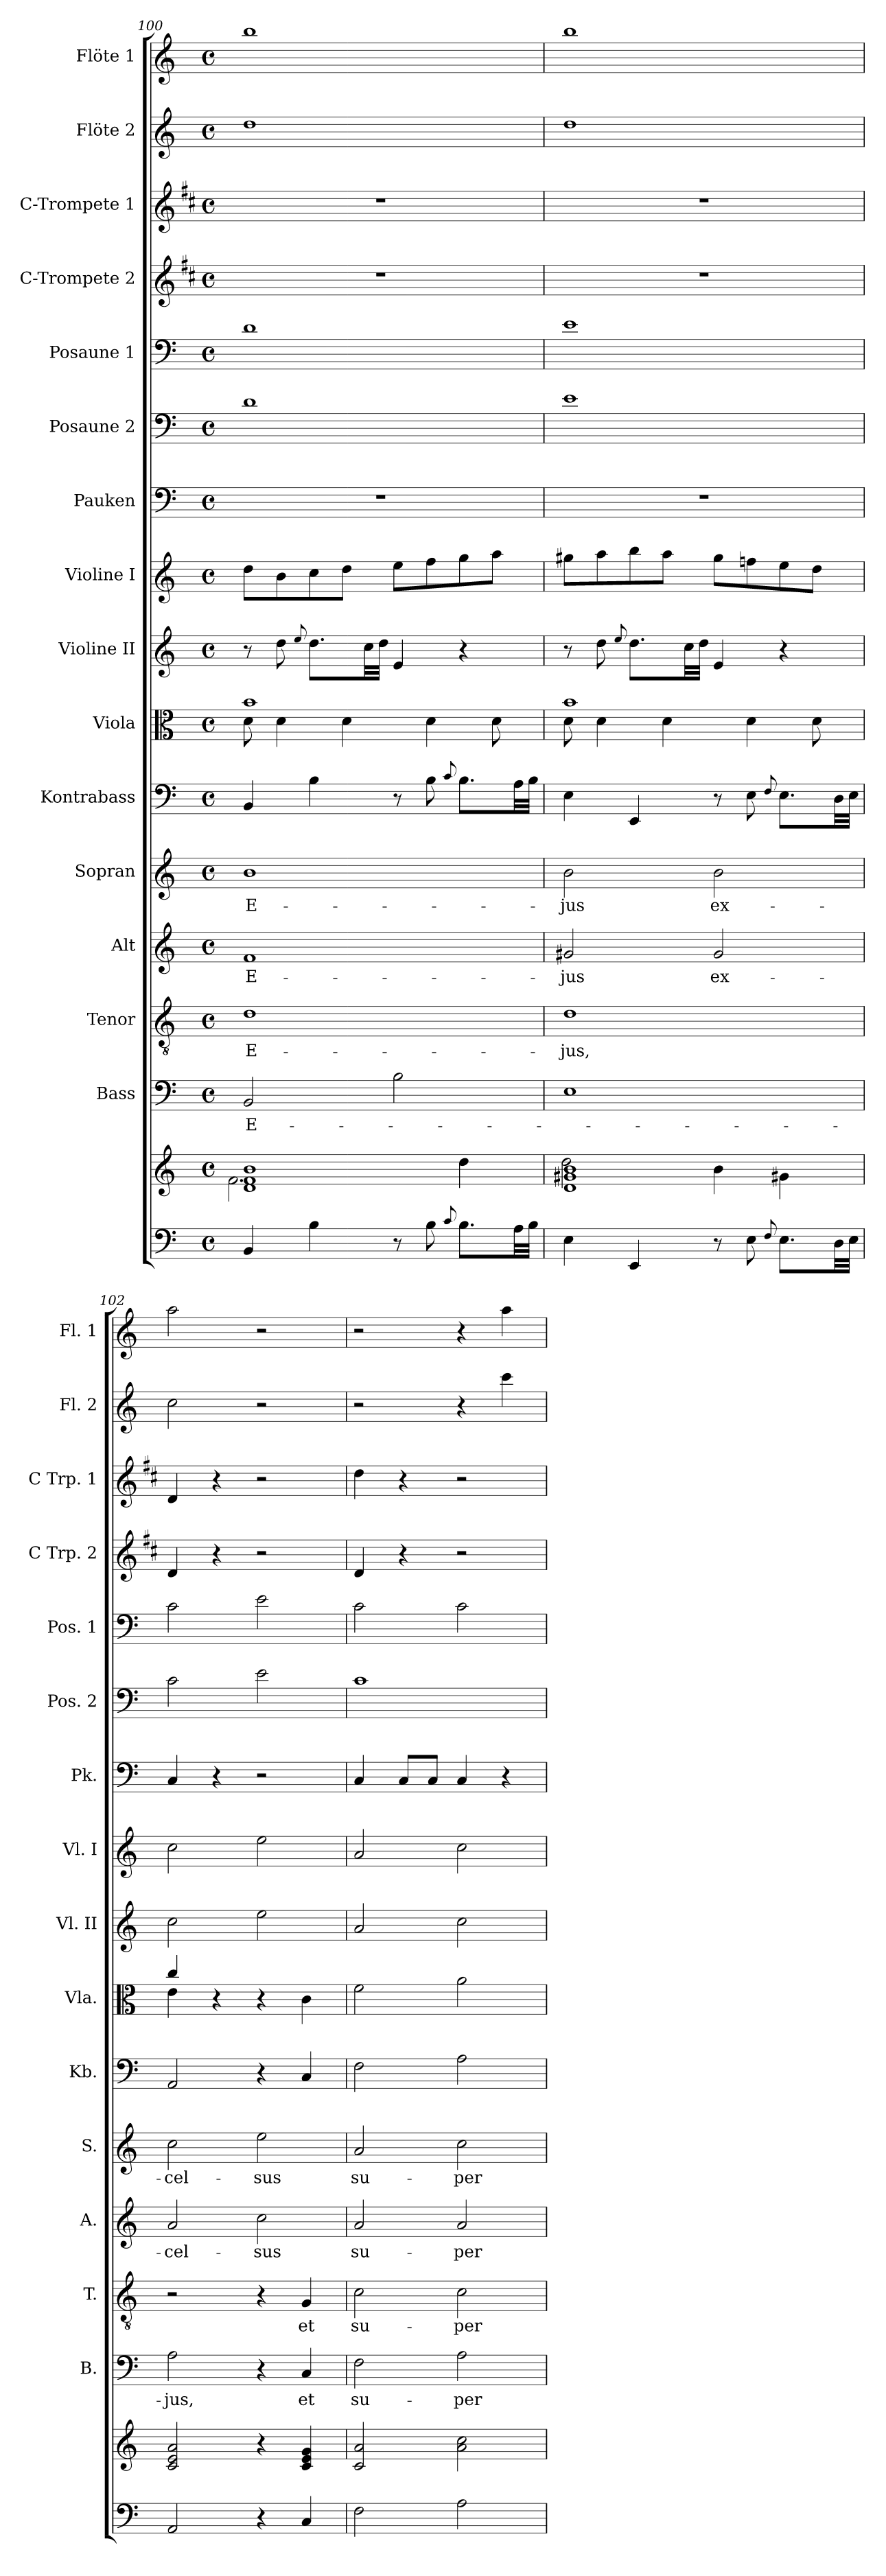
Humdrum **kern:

**kern	**kern	**kern	**text	**kern	**text	**kern	**text	**kern	**text	**kern	**kern	**kern	**kern	**kern	**kern	**kern	**kern	**kern	**kern	**kern
*part16	*part16	*part15	*part15	*part14	*part14	*part13	*part13	*part12	*part12	*part11	*part10	*part9	*part8	*part7	*part6	*part5	*part4	*part3	*part2	*part1
*staff17	*staff16	*staff15	*staff15	*staff14	*staff14	*staff13	*staff13	*staff12	*staff12	*staff11	*staff10	*staff9	*staff8	*staff7	*staff6	*staff5	*staff4	*staff3	*staff2	*staff1
*	*	*I"Bass	*	*I"Tenor	*	*I"Alt	*	*I"Sopran	*	*I"Kontrabass	*I"Viola	*I"Violine II	*I"Violine I	*I"Pauken	*I"Posaune 2	*I"Posaune 1	*I"C-Trompete 2	*I"C-Trompete 1	*I"Flöte 2	*I"Flöte 1
*	*	*I'B.	*	*I'T.	*	*I'A.	*	*I'S.	*	*I'Kb.	*I'Vla.	*I'Vl. II	*I'Vl. I	*I'Pk.	*I'Pos. 2	*I'Pos. 1	*I'C Trp. 2	*I'C Trp. 1	*I'Fl. 2	*I'Fl. 1
*clefF4	*clefG2	*clefF4	*	*clefGv2	*	*clefG2	*	*clefG2	*	*clefF4	*clefC3	*clefG2	*clefG2	*clefF4	*clefF4	*clefF4	*clefG2	*clefG2	*clefG2	*clefG2
*	*	*	*	*	*	*	*	*	*	*ITrd7c12	*	*	*	*	*	*	*ITrd1c2	*ITrd1c2	*	*
*k[]	*k[]	*k[]	*	*k[]	*	*k[]	*	*k[]	*	*k[]	*k[]	*k[]	*k[]	*k[]	*k[]	*k[]	*k[]	*k[]	*k[]	*k[]
*C:	*C:	*C:	*	*C:	*	*C:	*	*C:	*	*C:	*C:	*C:	*C:	*C:	*C:	*C:	*C:	*C:	*C:	*C:
*M4/4	*M4/4	*M4/4	*	*M4/4	*	*M4/4	*	*M4/4	*	*M4/4	*M4/4	*M4/4	*M4/4	*M4/4	*M4/4	*M4/4	*M4/4	*M4/4	*M4/4	*M4/4
*met(c)	*met(c)	*met(c)	*	*met(c)	*	*met(c)	*	*met(c)	*	*met(c)	*met(c)	*met(c)	*met(c)	*met(c)	*met(c)	*met(c)	*met(c)	*met(c)	*met(c)	*met(c)
=100	=100	=100	=100	=100	=100	=100	=100	=100	=100	=100	=100	=100	=100	=100	=100	=100	=100	=100	=100	=100
*	*^	*	*	*	*	*	*	*	*	*	*	*	*	*	*	*	*	*	*	*
!	!	!	!	!LO:LY:b	!	!LO:LY:b	!	!LO:LY:b	!	!LO:LY:b	!	!	!	!	!	!	!	!	!	!	!
*	*	*	*	*	*	*	*	*	*	*	*	*^	*	*	*	*	*	*	*	*	*
4BB/	1d 1f 1b	2.f\	2BB/	E-	1d	E-	1f	E-	1b	E-	4BBB/	1b	8d\	8r	8dd\L	1r	1d	1d	1r	1r	1dd	1bb
.	.	.	.	.	.	.	.	.	.	.	.	.	4d\	8dd\	8b\	.	.	.	.	.	.	.
.	.	.	.	.	.	.	.	.	.	.	.	.	.	8qqee/	.	.	.	.	.	.	.	.
4B\	.	.	.	.	.	.	.	.	.	.	4BB\	.	.	8.dd\L	8cc\	.	.	.	.	.	.	.
.	.	.	.	.	.	.	.	.	.	.	.	.	4d\	.	8dd\J	.	.	.	.	.	.	.
.	.	.	.	.	.	.	.	.	.	.	.	.	.	32cc\LL	.	.	.	.	.	.	.	.
.	.	.	.	.	.	.	.	.	.	.	.	.	.	32dd\JJJ	.	.	.	.	.	.	.	.
8r	.	.	2B\	.	.	.	.	.	.	.	8r	.	.	4e/	8ee\L	.	.	.	.	.	.	.
8B\	.	.	.	.	.	.	.	.	.	.	8BB\	.	4d\	.	8ff\	.	.	.	.	.	.	.
8qqc/	.	.	.	.	.	.	.	.	.	.	8qqC/	.	.	.	.	.	.	.	.	.	.	.
8.B\L	.	4dd\	.	.	.	.	.	.	.	.	8.BB\L	.	.	4r	8gg\	.	.	.	.	.	.	.
.	.	.	.	.	.	.	.	.	.	.	.	.	8d\	.	8aa\J	.	.	.	.	.	.	.
32A\LL	.	.	.	.	.	.	.	.	.	.	32AA\LL	.	.	.	.	.	.	.	.	.	.	.
32B\JJJ	.	.	.	.	.	.	.	.	.	.	32BB\JJJ	.	.	.	.	.	.	.	.	.	.	.
!!LO:PB:g=z
=101	=101	=101	=101	=101	=101	=101	=101	=101	=101	=101	=101	=101	=101	=101	=101	=101	=101	=101	=101	=101	=101	=101
!	!	!	!	!	!	!LO:LY:b	!	!LO:LY:b	!	!LO:LY:b	!	!	!	!	!	!	!	!	!	!	!	!
4E\	1d 1g#X 1b	2dd\	1E	.	1d	-jus,	2g#X/	-jus	2b\	-jus	4EE\	1b	8d\	8r	8gg#X\L	1r	1e	1e	1r	1r	1dd	1bb
.	.	.	.	.	.	.	.	.	.	.	.	.	4d\	8dd\	8aa\	.	.	.	.	.	.	.
.	.	.	.	.	.	.	.	.	.	.	.	.	.	8qqee/	.	.	.	.	.	.	.	.
4EE/	.	.	.	.	.	.	.	.	.	.	4EEE/	.	.	8.dd\L	8bb\	.	.	.	.	.	.	.
.	.	.	.	.	.	.	.	.	.	.	.	.	4d\	.	8aa\J	.	.	.	.	.	.	.
.	.	.	.	.	.	.	.	.	.	.	.	.	.	32cc\LL	.	.	.	.	.	.	.	.
.	.	.	.	.	.	.	.	.	.	.	.	.	.	32dd\JJJ	.	.	.	.	.	.	.	.
!	!	!	!	!	!	!	!	!LO:LY:b	!	!LO:LY:b	!	!	!	!	!	!	!	!	!	!	!	!
8r	.	4b\	.	.	.	.	2g#/	ex-	2b\	ex-	8r	.	.	4e/	8gg#\L	.	.	.	.	.	.	.
8E\	.	.	.	.	.	.	.	.	.	.	8EE\	.	4d\	.	8ffn\	.	.	.	.	.	.	.
8qqF/	.	.	.	.	.	.	.	.	.	.	8qqFF/	.	.	.	.	.	.	.	.	.	.	.
8.E\L	.	4g#X\	.	.	.	.	.	.	.	.	8.EE\L	.	.	4r	8ee\	.	.	.	.	.	.	.
.	.	.	.	.	.	.	.	.	.	.	.	.	8d\	.	8dd\J	.	.	.	.	.	.	.
32D\LL	.	.	.	.	.	.	.	.	.	.	32DD\LL	.	.	.	.	.	.	.	.	.	.	.
32E\JJJ	.	.	.	.	.	.	.	.	.	.	32EE\JJJ	.	.	.	.	.	.	.	.	.	.	.
*	*v	*v	*	*	*	*	*	*	*	*	*	*	*	*	*	*	*	*	*	*	*	*
=102	=102	=102	=102	=102	=102	=102	=102	=102	=102	=102	=102	=102	=102	=102	=102	=102	=102	=102	=102	=102	=102
!	!	!	!LO:LY:b	!	!	!	!LO:LY:b	!	!LO:LY:b	!	!	!	!	!	!	!	!	!	!	!	!
2AA/	2c/ 2e/ 2a/	2A\	-jus,	2r	.	2a/	-cel-	2cc\	-cel-	2AAA/	4cc/	4e\	2cc\	2cc\	4C/	2c\	2c\	4c/	4c/	2cc\	2aa\
.	.	.	.	.	.	.	.	.	.	.	4r	2.ryy	.	.	4r	.	.	4r	4r	.	.
!	!	!	!	!	!	!	!LO:LY:b	!	!LO:LY:b	!	!	!	!	!	!	!	!	!	!	!	!
4r	4r	4r	.	4r	.	2cc\	-sus	2ee\	-sus	4r	4r	.	2ee\	2ee\	2r	2e\	2e\	2r	2r	2r	2r
!	!	!	!LO:LY:b	!	!LO:LY:b	!	!	!	!	!	!	!	!	!	!	!	!	!	!	!	!
4C/	4c/ 4e/ 4g/	4C/	et	4G/	et	.	.	.	.	4CC/	4c\	.	.	.	.	.	.	.	.	.	.
*	*	*	*	*	*	*	*	*	*	*	*v	*v	*	*	*	*	*	*	*	*	*
=103	=103	=103	=103	=103	=103	=103	=103	=103	=103	=103	=103	=103	=103	=103	=103	=103	=103	=103	=103	=103
!	!	!	!LO:LY:b	!	!LO:LY:b	!	!LO:LY:b	!	!LO:LY:b	!	!	!	!	!	!	!	!	!	!	!
2F\	2c/ 2a/	2F\	su-	2c\	su-	2a/	su-	2a/	su-	2FF\	2f\	2a/	2a/	4C/	1c	2c\	4c/	4cc\	2r	2r
.	.	.	.	.	.	.	.	.	.	.	.	.	.	8C/L	.	.	4r	4r	.	.
.	.	.	.	.	.	.	.	.	.	.	.	.	.	8C/J	.	.	.	.	.	.
!	!	!	!LO:LY:b	!	!LO:LY:b	!	!LO:LY:b	!	!LO:LY:b	!	!	!	!	!	!	!	!	!	!	!
2A\	2a\ 2cc\	2A\	-per	2c\	-per	2a/	-per	2cc\	-per	2AA\	2a\	2cc\	2cc\	4C/	.	2c\	2r	2r	4r	4r
.	.	.	.	.	.	.	.	.	.	.	.	.	.	4r	.	.	.	.	4ccc\	4aa\
=	=	=	=	=	=	=	=	=	=	=	=	=	=	=	=	=	=	=	=	=
*-	*-	*-	*-	*-	*-	*-	*-	*-	*-	*-	*-	*-	*-	*-	*-	*-	*-	*-	*-	*-
